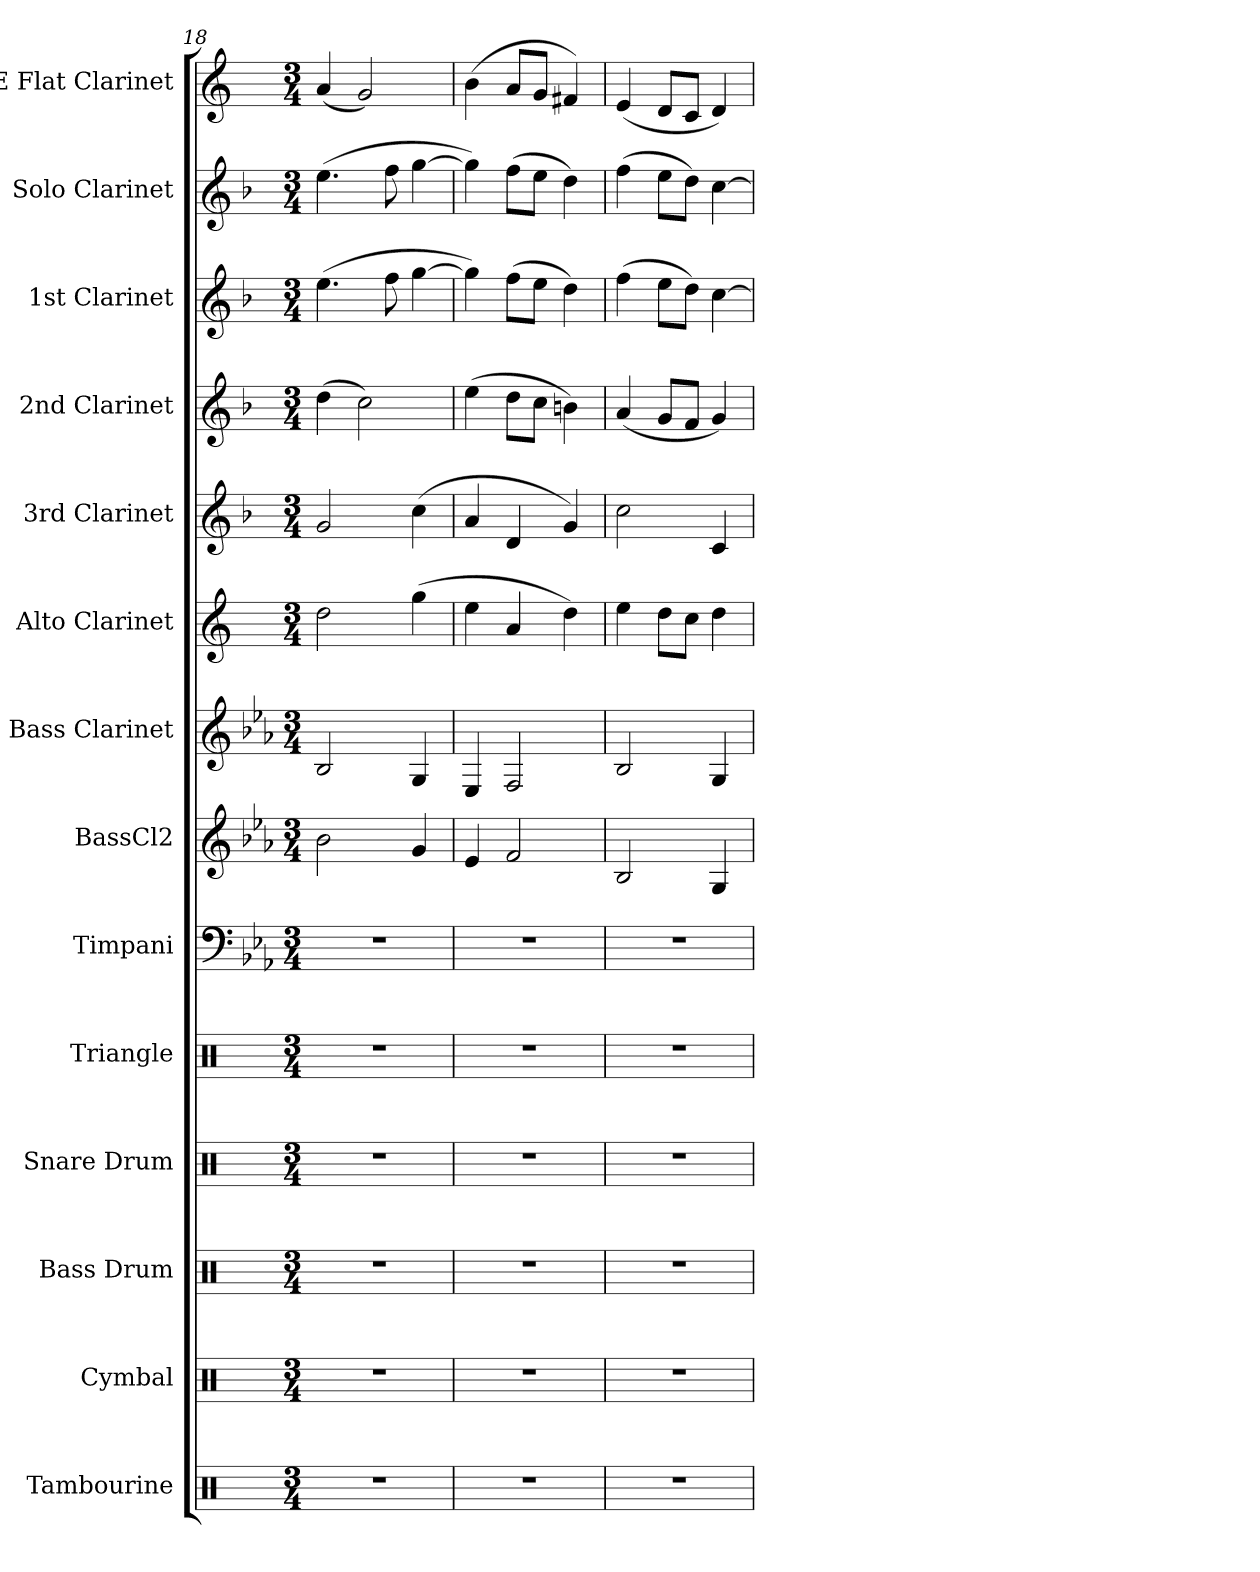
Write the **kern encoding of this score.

**kern	**kern	**kern	**kern	**kern	**kern	**kern	**kern	**kern	**kern	**kern	**kern	**kern	**kern
*part14	*part13	*part12	*part11	*part10	*part9	*part8	*part7	*part6	*part5	*part4	*part3	*part2	*part1
*staff14	*staff13	*staff12	*staff11	*staff10	*staff9	*staff8	*staff7	*staff6	*staff5	*staff4	*staff3	*staff2	*staff1
*I"Tambourine	*I"Cymbal	*I"Bass Drum	*I"Snare Drum	*I"Triangle	*I"Timpani	*I"BassCl2	*I"Bass Clarinet	*I"Alto Clarinet	*I"3rd Clarinet	*I"2nd Clarinet	*I"1st Clarinet	*I"Solo Clarinet	*I"E Flat Clarinet
*I'Tamb.	*I'Cym.	*I'B. Dr.	*I'Sn. Dr.	*I'Trgl.	*I'Timp.	*I'B. Cl2	*I'B. Cl.	*I'A. Cl.	*I'3rdCl.	*I'2nd Cl.	*I'1stCl.	*I'SoloCl.	*
*clefX	*clefX	*clefX	*clefX	*clefX	*clefF4	*clefG2	*clefG2	*clefG2	*clefG2	*clefG2	*clefG2	*clefG2	*clefG2
*	*	*	*	*	*	*ITrd8c14	*ITrd8c14	*ITrd5c9	*ITrd1c2	*ITrd1c2	*ITrd1c2	*ITrd1c2	*ITrd-2c-3
*k[]	*k[]	*k[]	*k[]	*k[]	*k[b-e-a-]	*k[b-e-a-]	*k[b-e-a-]	*k[b-e-a-]	*k[b-e-a-]	*k[b-e-a-]	*k[b-e-a-]	*k[b-e-a-]	*k[b-e-a-]
*M3/4	*M3/4	*M3/4	*M3/4	*M3/4	*M3/4	*M3/4	*M3/4	*M3/4	*M3/4	*M3/4	*M3/4	*M3/4	*M3/4
=18	=18	=18	=18	=18	=18	=18	=18	=18	=18	=18	=18	=18	=18
2.r	2.r	2.r	2.r	2.r	2.r	2B-\	2BB-/	2f\	2f/	(4cc\	(4.dd\	(4.dd\	(4cc/
.	.	.	.	.	.	.	.	.	.	2b-\)	.	.	2b-/)
.	.	.	.	.	.	.	.	.	.	.	8ee-\	8ee-\	.
.	.	.	.	.	.	4G/	4GG/	(4b-\	(4b-\	.	[4ff\	[4ff\	.
=19	=19	=19	=19	=19	=19	=19	=19	=19	=19	=19	=19	=19	=19
2.r	2.r	2.r	2.r	2.r	2.r	4E-/	4EE-/	4g\	4g/	(4dd\	4ff\])	4ff\])	(4dd\
.	.	.	.	.	.	2F/	2FF/	4c/	4c/	8cc\L	(8ee-\L	(8ee-\L	8cc/L
.	.	.	.	.	.	.	.	.	.	8b-\J	8dd\J	8dd\J	8b-/J
.	.	.	.	.	.	.	.	4f\)	4f/)	4an\)	4cc\)	4cc\)	4an/)
=20	=20	=20	=20	=20	=20	=20	=20	=20	=20	=20	=20	=20	=20
2.r	2.r	2.r	2.r	2.r	2.r	2BB-/	2BB-/	4g\	2b-\	(4g/	(4ee-\	(4ee-\	(4g/
.	.	.	.	.	.	.	.	8f\L	.	8f/L	8dd\L	8dd\L	8f/L
.	.	.	.	.	.	.	.	8e-\J	.	8e-/J	8cc\J)	8cc\J)	8e-/J
.	.	.	.	.	.	4GG/	4GG/	4f\	4B-/	4f/)	[4b-\	[4b-\	4f/)
=	=	=	=	=	=	=	=	=	=	=	=	=	=
*-	*-	*-	*-	*-	*-	*-	*-	*-	*-	*-	*-	*-	*-
